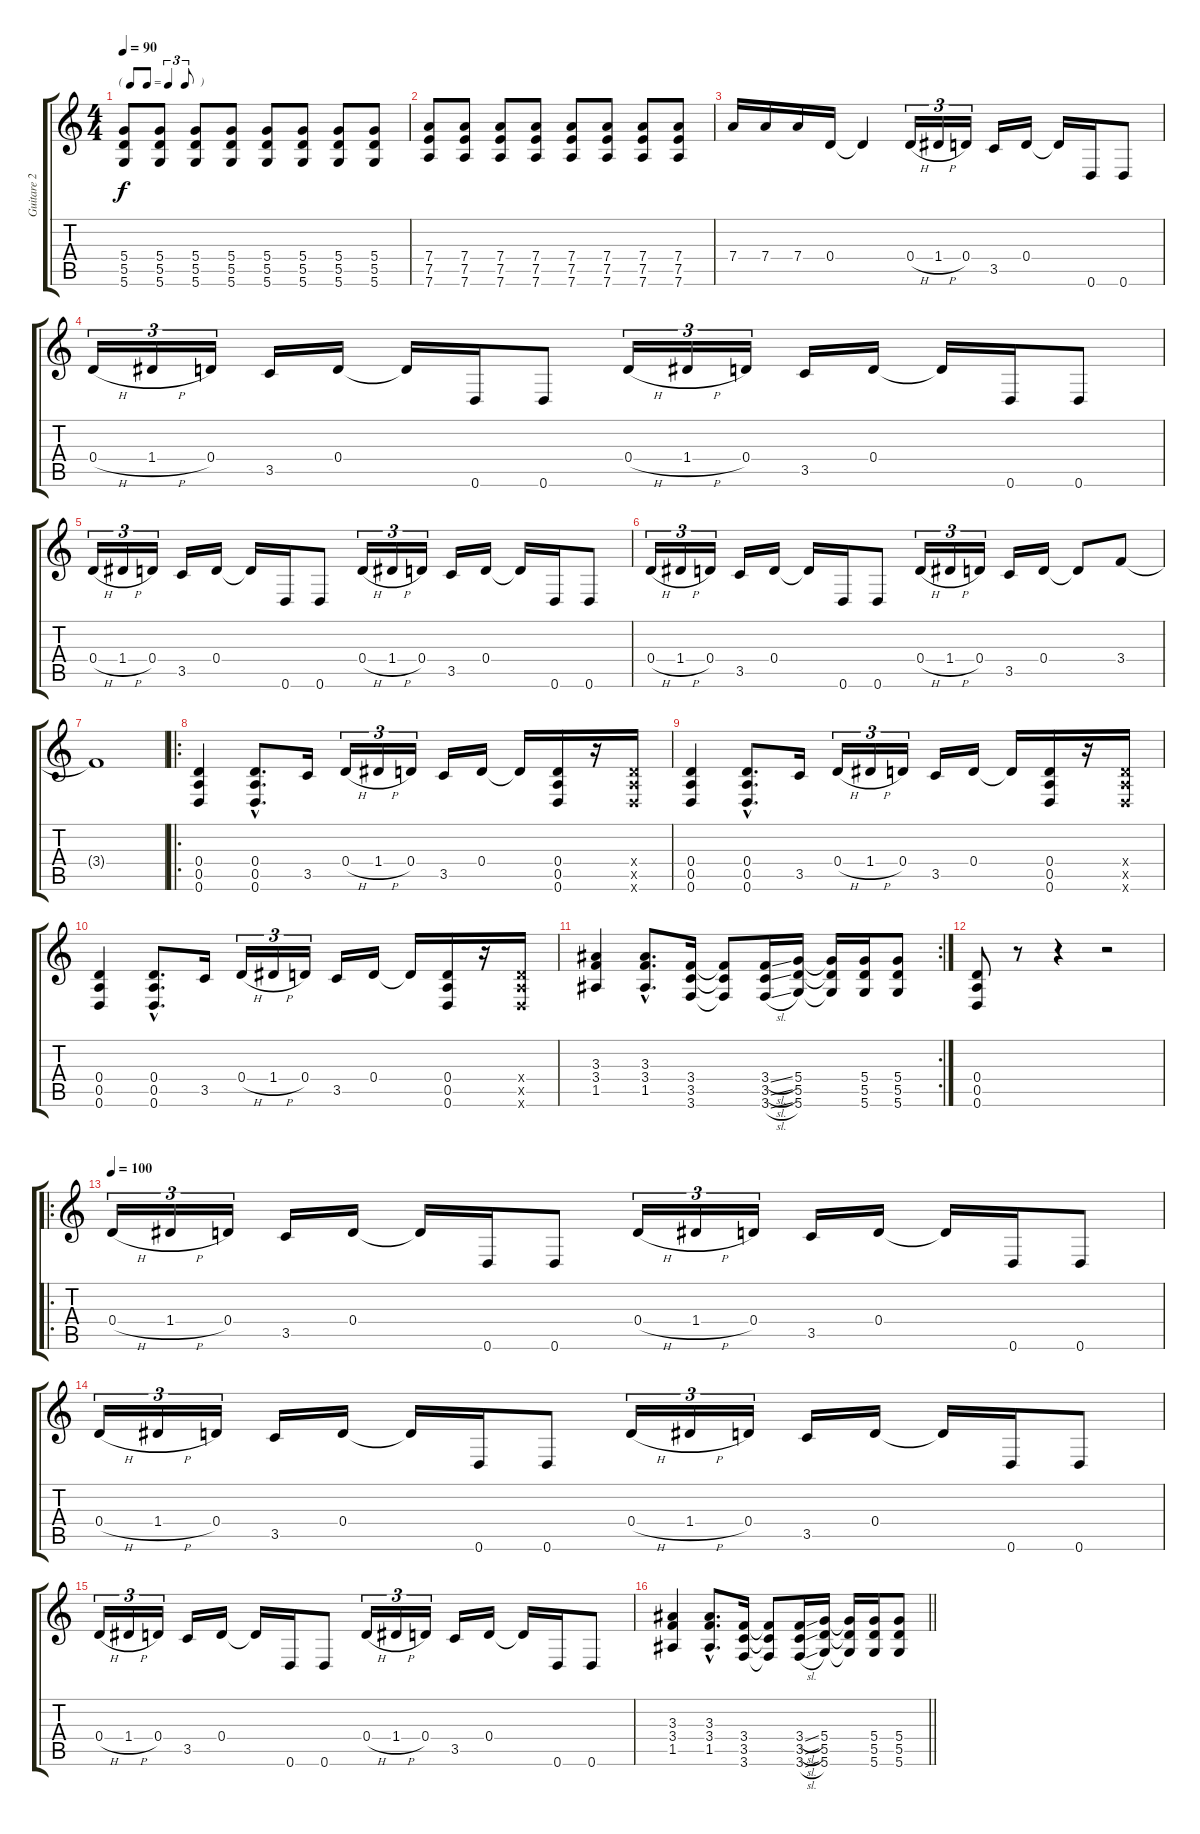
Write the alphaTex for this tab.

\track ("Guitare 2" "Guitare 2") {instrument distortionguitar}
\staff {score tabs}
\tuning (E4 B3 G3 D3 A2 D2) {hide}
\ts (4 4)
\tf triplet8th
\tempo 90
\clef g2
\ks c
(5.4 5.5 5.6).8{dy f} (5.4 5.5 5.6).8 (5.4 5.5 5.6).8 (5.4 5.5 5.6).8 (5.4 5.5 5.6).8 (5.4 5.5 5.6).8 (5.4 5.5 5.6).8 (5.4 5.5 5.6).8 |
(7.4 7.5 7.6).8 (7.4 7.5 7.6).8 (7.4 7.5 7.6).8 (7.4 7.5 7.6).8 (7.4 7.5 7.6).8 (7.4 7.5 7.6).8 (7.4 7.5 7.6).8 (7.4 7.5 7.6).8 |
7.4.16{instrument acousticguitarsteel} 7.4.16 7.4.16 0.4.16 0.4{t}.4 0.4{h}.16{tu (3 2)} 1.4{h}.16{tu (3 2)} 0.4.16{tu (3 2)} 3.5.16 0.4.16 0.4{t}.16 0.6.16 0.6.8 |
0.4{h}.16{tu (3 2)} 1.4{h}.16{tu (3 2)} 0.4.16{tu (3 2)} 3.5.16 0.4.16 0.4{t}.16 0.6.16 0.6.8 0.4{h}.16{tu (3 2)} 1.4{h}.16{tu (3 2)} 0.4.16{tu (3 2)} 3.5.16 0.4.16 0.4{t}.16 0.6.16 0.6.8 |
0.4{h}.16{tu (3 2)} 1.4{h}.16{tu (3 2)} 0.4.16{tu (3 2)} 3.5.16 0.4.16 0.4{t}.16 0.6.16 0.6.8 0.4{h}.16{tu (3 2)} 1.4{h}.16{tu (3 2)} 0.4.16{tu (3 2)} 3.5.16 0.4.16 0.4{t}.16 0.6.16 0.6.8 |
0.4{h}.16{tu (3 2)} 1.4{h}.16{tu (3 2)} 0.4.16{tu (3 2)} 3.5.16 0.4.16 0.4{t}.16 0.6.16 0.6.8 0.4{h}.16{tu (3 2)} 1.4{h}.16{tu (3 2)} 0.4.16{tu (3 2)} 3.5.16 0.4.16 0.4{t}.8 3.4.8 |
3.4{t}.1 |
\ro
(0.4 0.5 0.6).4{volume 13 instrument distortionguitar} (0.4{hac} 0.5{hac} 0.6{hac}).8{d} 3.5.16 0.4{h}.16{tu (3 2)} 1.4{h}.16{tu (3 2)} 0.4.16{tu (3 2)} 3.5.16 0.4.16 0.4{t}.16 (0.4 0.5 0.6).16 r.16 (0.4{x} 0.5{x} 0.6{x}).16 |
(0.4 0.5 0.6).4 (0.4{hac} 0.5{hac} 0.6{hac}).8{d} 3.5.16 0.4{h}.16{tu (3 2)} 1.4{h}.16{tu (3 2)} 0.4.16{tu (3 2)} 3.5.16 0.4.16 0.4{t}.16 (0.4 0.5 0.6).16 r.16 (0.4{x} 0.5{x} 0.6{x}).16 |
(0.4 0.5 0.6).4 (0.4{hac} 0.5{hac} 0.6{hac}).8{d} 3.5.16 0.4{h}.16{tu (3 2)} 1.4{h}.16{tu (3 2)} 0.4.16{tu (3 2)} 3.5.16 0.4.16 0.4{t}.16 (0.4 0.5 0.6).16 r.16 (0.4{x} 0.5{x} 0.6{x}).16 |
\rc 2
(3.3 3.4 1.5).4 (3.3{hac} 3.4{hac} 1.5{hac}).8{d} (3.4 3.5 3.6).16 (3.4{t} 3.5{t} 3.6{t}).8 (3.4{sl} 3.5{sl} 3.6{sl}).16 (5.4 5.5 5.6).16 (5.4{t} 5.5{t} 5.6{t}).16 (5.4 5.5 5.6).16 (5.4 5.5 5.6).8 |
(0.4 0.5 0.6).8 r.8 r.4 r.2 |
\ro
\tempo 100
0.4{h}.16{tu (3 2)} 1.4{h}.16{tu (3 2)} 0.4.16{tu (3 2)} 3.5.16 0.4.16 0.4{t}.16 0.6.16 0.6.8 0.4{h}.16{tu (3 2)} 1.4{h}.16{tu (3 2)} 0.4.16{tu (3 2)} 3.5.16 0.4.16 0.4{t}.16 0.6.16 0.6.8 |
0.4{h}.16{tu (3 2)} 1.4{h}.16{tu (3 2)} 0.4.16{tu (3 2)} 3.5.16 0.4.16 0.4{t}.16 0.6.16 0.6.8 0.4{h}.16{tu (3 2)} 1.4{h}.16{tu (3 2)} 0.4.16{tu (3 2)} 3.5.16 0.4.16 0.4{t}.16 0.6.16 0.6.8 |
0.4{h}.16{tu (3 2)} 1.4{h}.16{tu (3 2)} 0.4.16{tu (3 2)} 3.5.16 0.4.16 0.4{t}.16 0.6.16 0.6.8 0.4{h}.16{tu (3 2)} 1.4{h}.16{tu (3 2)} 0.4.16{tu (3 2)} 3.5.16 0.4.16 0.4{t}.16 0.6.16 0.6.8 |
\barLineRight lightlight
(3.3 3.4 1.5).4 (3.3{hac} 3.4{hac} 1.5{hac}).8{d} (3.4 3.5 3.6).16 (3.4{t} 3.5{t} 3.6{t}).8 (3.4{sl} 3.5{sl} 3.6{sl}).16 (5.4 5.5 5.6).16 (5.4{t} 5.5{t} 5.6{t}).16 (5.4 5.5 5.6).16 (5.4 5.5 5.6).8
